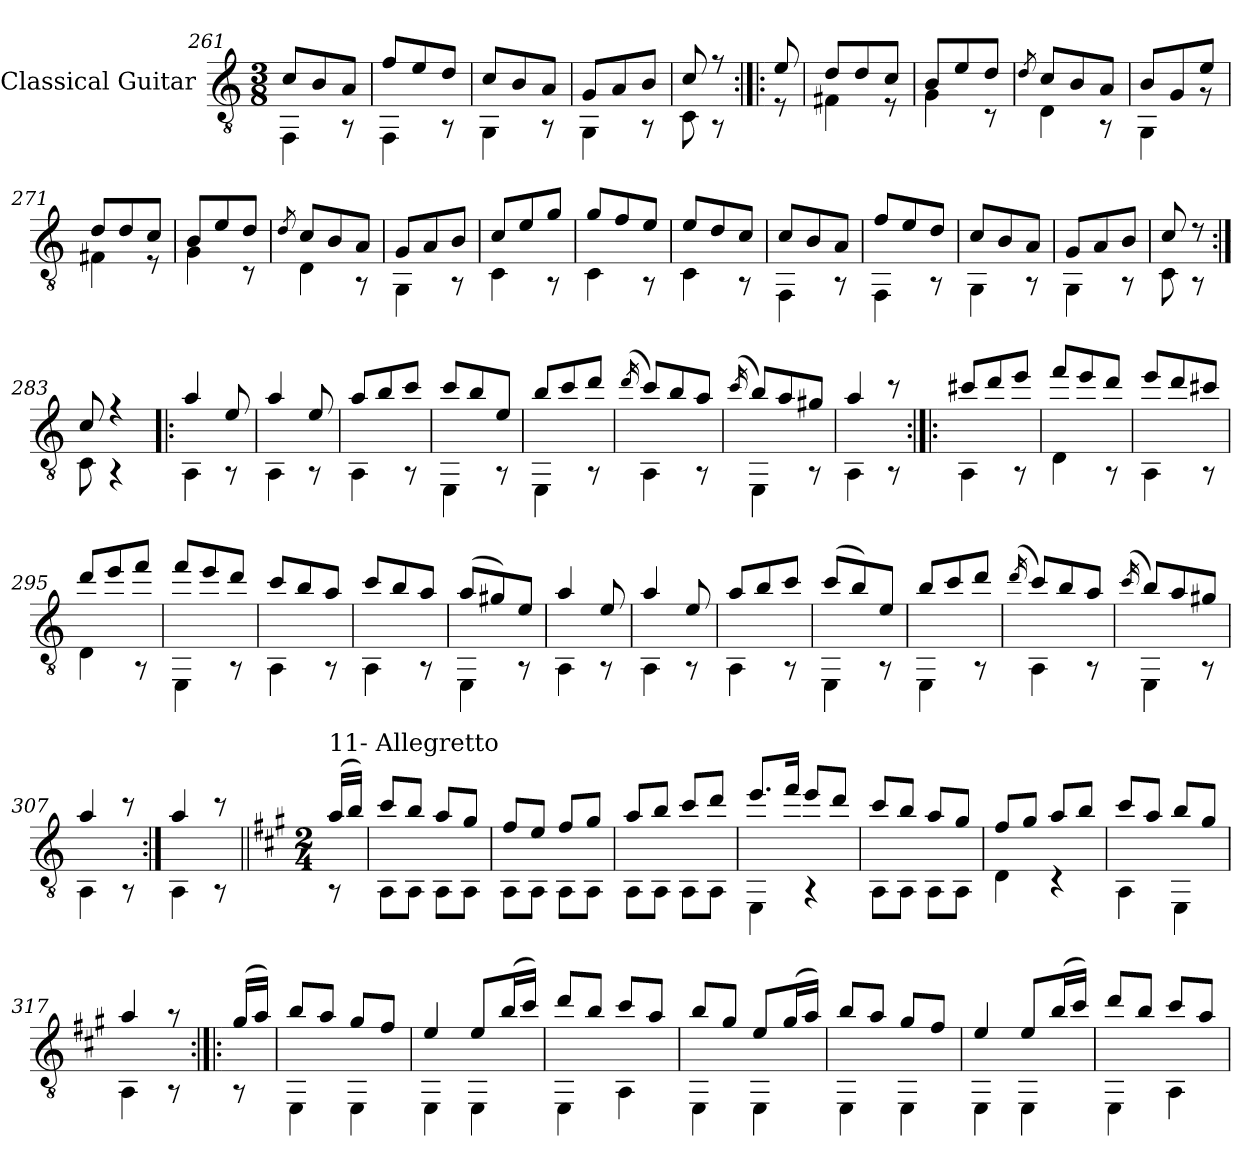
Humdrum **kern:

**kern
*part1
*staff1
*I"Classical Guitar
*I'Guit.
*clefGv2
*k[]
*M3/8
=261
*^
8c/L	4FF\
8B/	.
8A/J	8r
=262	=262
8f/L	4FF\
8e/	.
8d/J	8r
=263	=263
8c/L	4GG\
8B/	.
8A/J	8r
=264	=264
8G/L	4GG\
8A/	.
8B/J	8r
=265	=265
8c/	8C\
8r	8r
=266:|!|:	=266:|!|:
8e/	8r
=267	=267
8d/L	4F#X\
8d/	.
8c/J	8r
!!LO:LB:g=z	!!
=268	=268
8B/L	4G\
8e/	.
8d/J	8r
=269	=269
8qd/	.
8c/L	4D\
8B/	.
8A/J	8r
=270	=270
8B/L	4GG\
8G/	.
8e/J	8rG
=271	=271
8d/L	4F#X\
8d/	.
8c/J	8r
=272	=272
8B/L	4G\
8e/	.
8d/J	8r
=273	=273
8qd/	.
8c/L	4D\
8B/	.
8A/J	8r
=274	=274
8G/L	4GG\
8A/	.
8B/J	8r
=275	=275
8c/L	4C\
8e/	.
8g/J	8r
=276	=276
8g/L	4C\
8f/	.
8e/J	8r
=277	=277
8e/L	4C\
8d/	.
8c/J	8r
=278	=278
8c/L	4FF\
8B/	.
8A/J	8r
!!LO:LB:g=z	!!
=279	=279
8f/L	4FF\
8e/	.
8d/J	8r
=280	=280
8c/L	4GG\
8B/	.
8A/J	8r
=281	=281
8G/L	4GG\
8A/	.
8B/J	8r
=282	=282
8c/	8C\
8r	8r
=283:|!	=283:|!
8c/	8C\
4r	4r
=284!|:	=284!|:
4a/	4AA\
8e/	8r
=285	=285
4a/	4AA\
8e/	8r
=286	=286
8a/L	4AA\
8b/	.
8cc/J	8r
=287	=287
8cc/L	4EE\
8b/	.
8e/J	8r
=288	=288
8b/L	4EE\
8cc/	.
8dd/J	8r
!!LO:LB:g=z	!!
=289	=289
(16qdd/	.
8cc/L)	4AA\
8b/	.
8a/J	8r
=290	=290
(16qcc/	.
8b/L)	4EE\
8a/	.
8g#X/J	8r
=291	=291
4a/	4AA\
8r	8r
=292:|!|:	=292:|!|:
8cc#X/L	4AA\
8dd/	.
8ee/J	8r
=293	=293
8ff/L	4D\
8ee/	.
8dd/J	8r
=294	=294
8ee/L	4AA\
8dd/	.
8cc#X/J	8r
=295	=295
8dd/L	4D\
8ee/	.
8ff/J	8r
=296	=296
8ff/L	4EE\
8ee/	.
8dd/J	8r
=297	=297
8cc/L	4AA\
8b/	.
8a/J	8r
!!LO:LB:g=z	!!
=298	=298
8cc/L	4AA\
8b/	.
8a/J	8r
=299	=299
(8a/L	4EE\
8g#X/)	.
8e/J	8r
=300	=300
4a/	4AA\
8e/	8r
=301	=301
4a/	4AA\
8e/	8r
=302	=302
8a/L	4AA\
8b/	.
8cc/J	8r
=303	=303
(8cc/L	4EE\
8b/)	.
8e/J	8r
=304	=304
8b/L	4EE\
8cc/	.
8dd/J	8r
=305	=305
(16qdd/	.
8cc/L)	4AA\
8b/	.
8a/J	8r
=306	=306
(16qcc/	.
8b/L)	4EE\
8a/	.
8g#X/J	8r
!!LO:LB:g=z	!!
=307	=307
4a/	4AA\
8r	8r
=308:|!	=308:|!
4a/	4AA\
8r	8r
!!LO:PB:g=z	!!
=309||	=309||
*k[f#c#g#]	*
*M2/4	*
*MM100	*
!LO:TX:a:t=11- Allegretto	!
(16a/LL	8r
16b/JJ)	.
=310	=310
8cc#/L	8AA\L
8b/J	8AA\J
8a/L	8AA\L
8g#/J	8AA\J
=311	=311
8f#/L	8AA\L
8e/J	8AA\J
8f#/L	8AA\L
8g#/J	8AA\J
=312	=312
8a/L	8AA\L
8b/J	8AA\J
8cc#/L	8AA\L
8dd/J	8AA\J
=313	=313
8.ee/L	4EE\
16ff#/Jk	.
8ee/L	4r
8dd/J	.
=314	=314
8cc#/L	8AA\L
8b/J	8AA\J
8a/L	8AA\L
8g#/J	8AA\J
=315	=315
8f#/L	4D\
8g#/J	.
8a/L	4r
8b/J	.
!!LO:LB:g=z	!!
=316	=316
8cc#/L	4AA\
8a/J	.
8b/L	4EE\
8g#/J	.
=317	=317
4a/	4AA\
8r	8r
=318:|!|:	=318:|!|:
(16g#/LL	8r
16a/JJ)	.
=319	=319
8b/L	4EE\
8a/J	.
8g#/L	4EE\
8f#/J	.
=320	=320
4e/	4EE\
8e/L	4EE\
(16b/L	.
16cc#/JJ)	.
=321	=321
8dd/L	4EE\
8b/J	.
8cc#/L	4AA\
8a/J	.
=322	=322
8b/L	4EE\
8g#/J	.
8e/L	4EE\
(16g#/L	.
16a/JJ)	.
=323	=323
8b/L	4EE\
8a/J	.
8g#/L	4EE\
8f#/J	.
!!LO:LB:g=z	!!
=324	=324
4e/	4EE\
8e/L	4EE\
(16b/L	.
16cc#/JJ)	.
=325	=325
8dd/L	4EE\
8b/J	.
8cc#/L	4AA\
8a/J	.
*v	*v
=
*-
